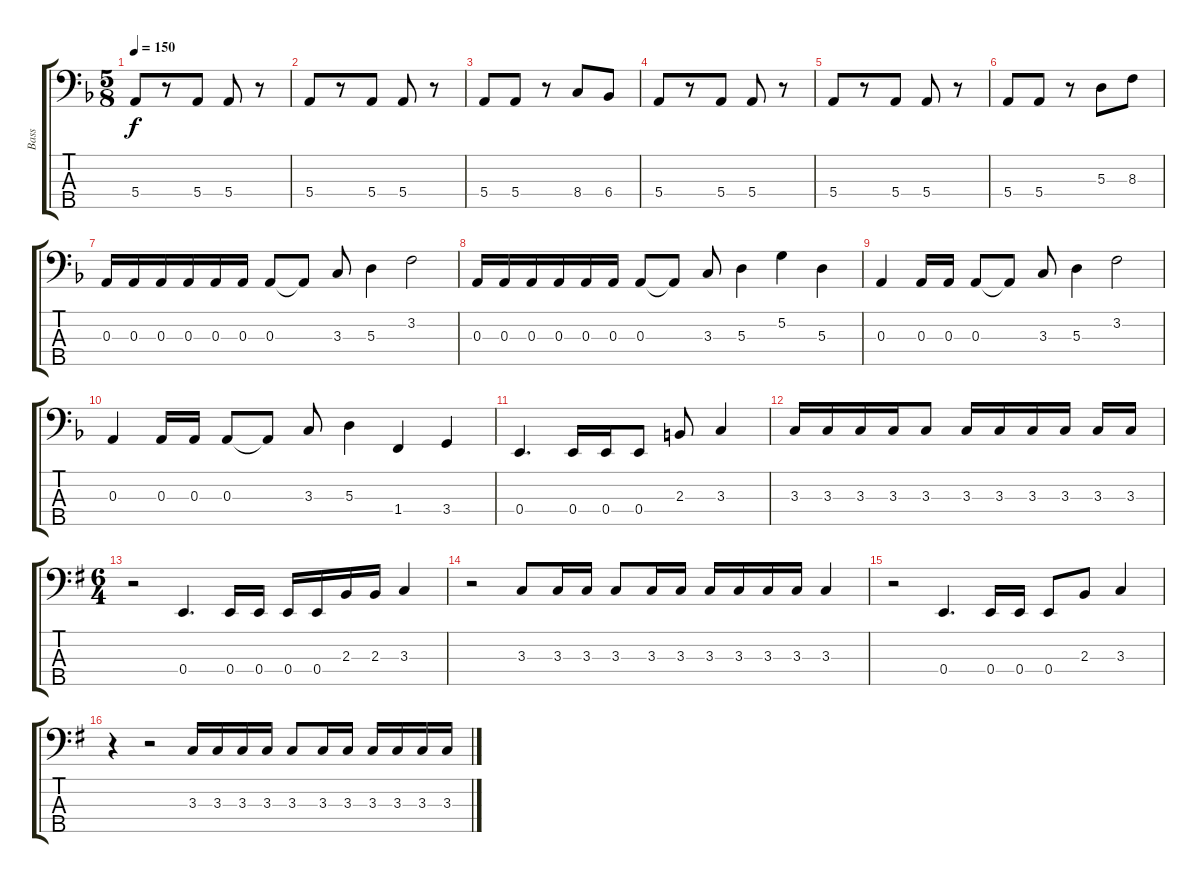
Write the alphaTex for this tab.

\track ("Bass" "Bass") {instrument electricbassfinger}
\staff {score tabs}
\tuning (G2 D2 A1 E1 B0) {hide}
\ts (5 8)
\tempo 150
\clef f4
\ks f
5.4.8{dy f instrument electricbassfinger} r.8 5.4.8 5.4.8 r.8 |
5.4.8 r.8 5.4.8 5.4.8 r.8 |
5.4.8 5.4.8 r.8 8.4.8 6.4.8 |
5.4.8 r.8 5.4.8 5.4.8 r.8 |
5.4.8 r.8 5.4.8 5.4.8 r.8 |
5.4.8 5.4.8 r.8 5.3.8 8.3.8 |
0.3.16 0.3.16 0.3.16 0.3.16 0.3.16 0.3.16 0.3.8 0.3{t}.8 3.3.8 5.3.4 3.2.2 |
0.3.16 0.3.16 0.3.16 0.3.16 0.3.16 0.3.16 0.3.8 0.3{t}.8 3.3.8 5.3.4 5.2.4 5.3.4 |
0.3.4 0.3.16 0.3.16 0.3.8 0.3{t}.8 3.3.8 5.3.4 3.2.2 |
0.3.4 0.3.16 0.3.16 0.3.8 0.3{t}.8 3.3.8 5.3.4 1.4.4 3.4.4 |
0.4.4{d} 0.4.16 0.4.16 0.4.8 2.3.8 3.3.4 |
3.3.16 3.3.16 3.3.16 3.3.16 3.3.8 3.3.16 3.3.16 3.3.16 3.3.16 3.3.16 3.3.16 |
\ts (6 4)
\ks g
r.2 0.4.4{d} 0.4.16 0.4.16 0.4.16 0.4.16 2.3.16 2.3.16 3.3.4 |
r.2 3.3.8 3.3.16 3.3.16 3.3.8 3.3.16 3.3.16 3.3.16 3.3.16 3.3.16 3.3.16 3.3.4 |
r.2 0.4.4{d} 0.4.16 0.4.16 0.4.8 2.3.8 3.3.4 |
r.4 r.2 3.3.16 3.3.16 3.3.16 3.3.16 3.3.8 3.3.16 3.3.16 3.3.16 3.3.16 3.3.16 3.3.16
